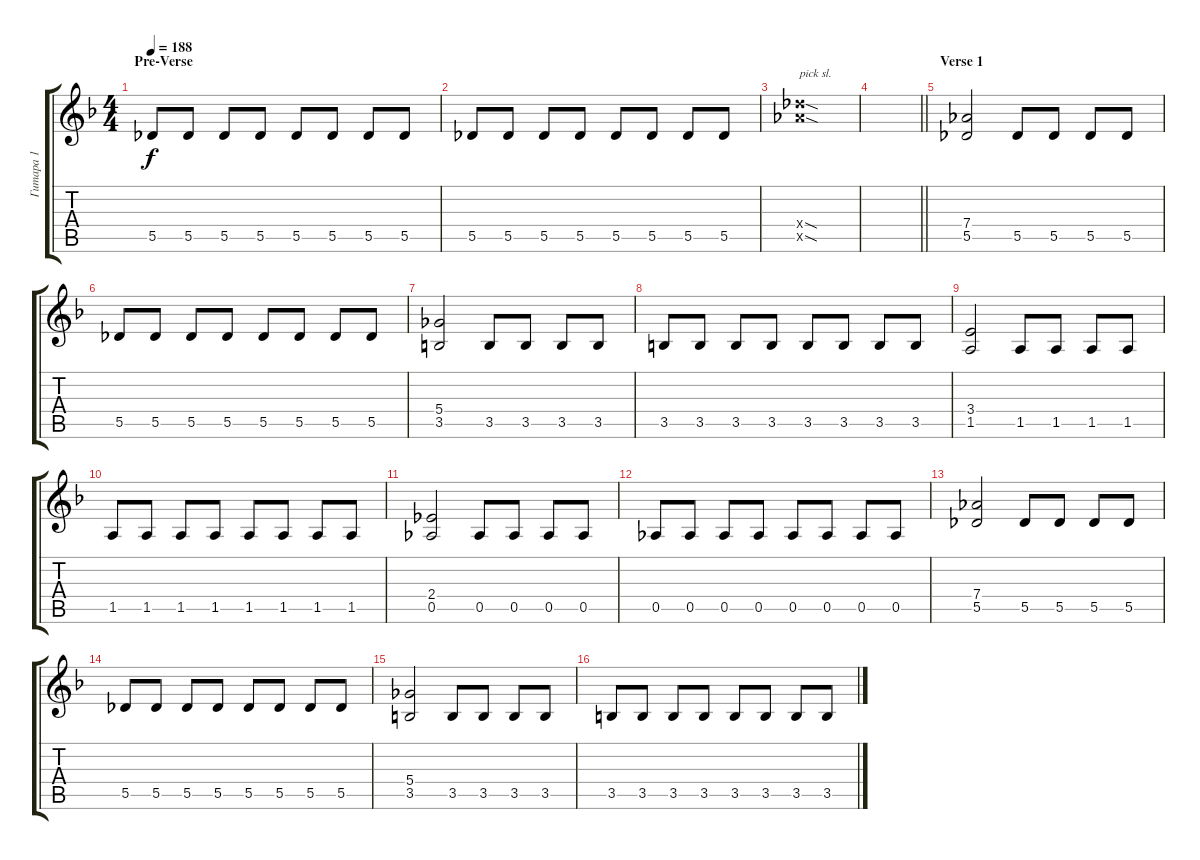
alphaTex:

\track ("Гитара 1" "Гитара 1") {instrument distortionguitar}
\staff {score tabs}
\tuning (Eb4 Bb3 Gb3 Db3 Ab2 Eb2) {hide}
\ts (4 4)
\section ("" "Pre-Verse")
\tempo 188
\clef g2
\ks dminor
5.5.8{dy f} 5.5.8 5.5.8 5.5.8 5.5.8 5.5.8 5.5.8 5.5.8 |
5.5.8 5.5.8 5.5.8 5.5.8 5.5.8 5.5.8 5.5.8 5.5.8 |
(12.4{sod x} 12.5{sod x}).1{txt "pick sl."} |
\barLineRight lightlight
|
\section ("" "Verse 1")
(7.4 5.5).2 5.5.8 5.5.8 5.5.8 5.5.8 |
5.5.8 5.5.8 5.5.8 5.5.8 5.5.8 5.5.8 5.5.8 5.5.8 |
(5.4 3.5).2 3.5.8 3.5.8 3.5.8 3.5.8 |
3.5.8 3.5.8 3.5.8 3.5.8 3.5.8 3.5.8 3.5.8 3.5.8 |
(3.4 1.5).2 1.5.8 1.5.8 1.5.8 1.5.8 |
1.5.8 1.5.8 1.5.8 1.5.8 1.5.8 1.5.8 1.5.8 1.5.8 |
(2.4 0.5).2 0.5.8 0.5.8 0.5.8 0.5.8 |
0.5.8 0.5.8 0.5.8 0.5.8 0.5.8 0.5.8 0.5.8 0.5.8 |
(7.4 5.5).2 5.5.8 5.5.8 5.5.8 5.5.8 |
5.5.8 5.5.8 5.5.8 5.5.8 5.5.8 5.5.8 5.5.8 5.5.8 |
(5.4 3.5).2 3.5.8 3.5.8 3.5.8 3.5.8 |
3.5.8 3.5.8 3.5.8 3.5.8 3.5.8 3.5.8 3.5.8 3.5.8
